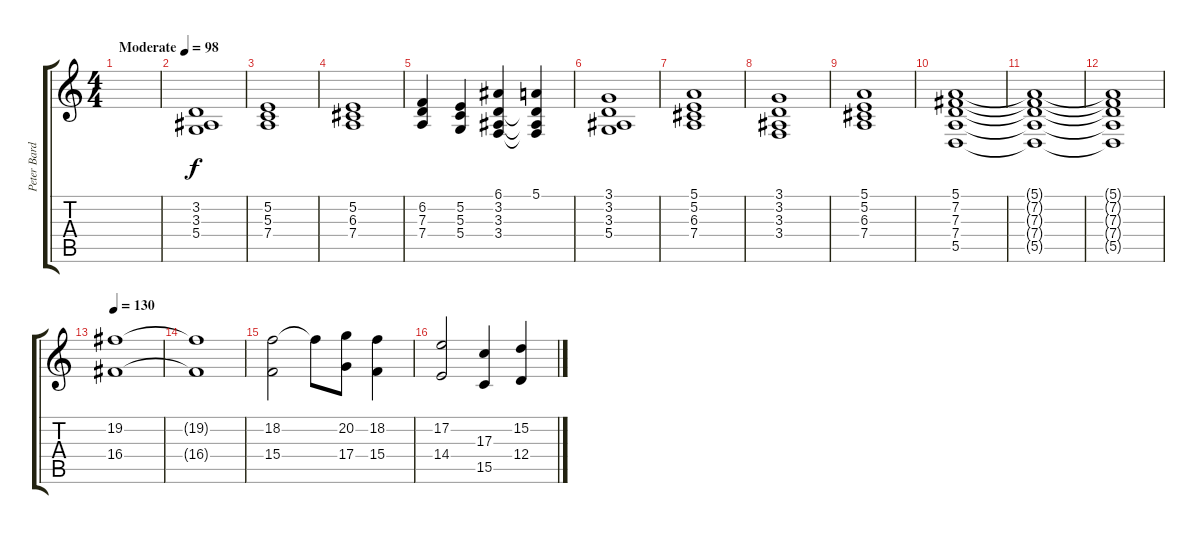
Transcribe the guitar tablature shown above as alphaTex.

\track ("Peter Bardens (Keyboard)" "Peter Bard") {instrument drawbarorgan}
\staff {score tabs}
\tuning (E4 B3 G3 D3 A2 E2) {hide}
\ts (4 4)
\tempo (98 "Moderate")
\clef g2
\ks c
|
(3.2 3.3 5.4).1 |
(5.2 5.3 7.4).1 |
(5.2 6.3 7.4).1 |
(6.2 7.3 7.4).4 (5.2 5.3 5.4).4 (6.1 3.2 3.3 3.4).4 (5.1 3.2{t} 3.3{t} 3.4{t}).4 |
(3.1 3.2 3.3 5.4).1 |
(5.1 5.2 6.3 7.4).1 |
(3.1 3.2 3.3 3.4).1 |
(5.1 5.2 6.3 7.4).1 |
(5.1 7.2 7.3 7.4 5.5).1 |
(5.1{t} 7.2{t} 7.3{t} 7.4{t} 5.5{t}).1 |
(5.1{t} 7.2{t} 7.3{t} 7.4{t} 5.5{t}).1 |
\tempo 130
(19.2 16.4).1{volume 8 instrument tangoaccordion} |
(19.2{t} 16.4{t}).1 |
(18.2 15.4).2 18.2{t}.8 (20.2 17.4).8 (18.2 15.4).4 |
(17.2 14.4).2 (17.3 15.5).4 (15.2 12.4).4
